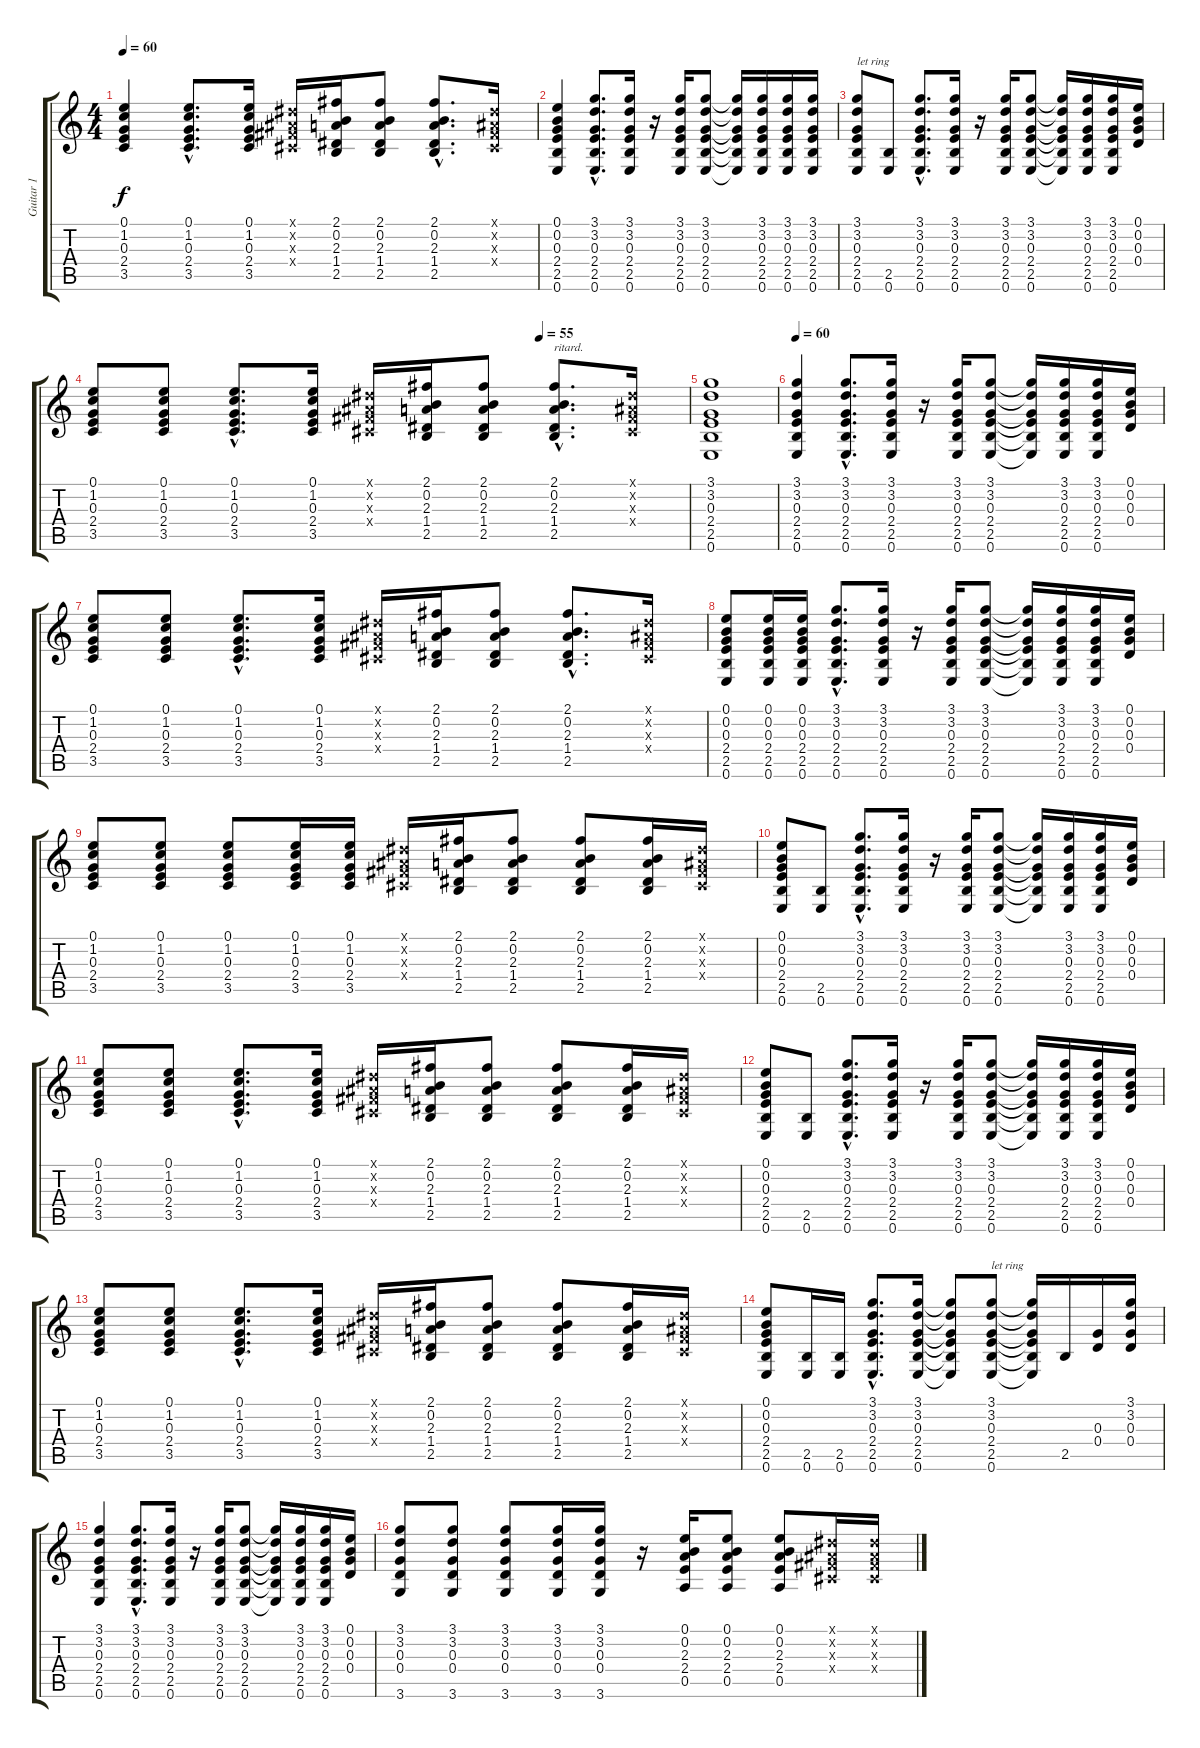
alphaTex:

\track ("Guitar 1" "Guitar 1") {instrument acousticguitarsteel}
\staff {score tabs}
\tuning (E4 B3 G3 D3 A2 E2) {hide}
\ts (4 4)
\tempo 60
\clef g2
\ks c
(0.1 1.2 0.3 2.4 3.5).4{dy f instrument acousticguitarsteel} (0.1{hac} 1.2{hac} 0.3{hac} 2.4{hac} 3.5{hac}).8{d} (0.1 1.2 0.3 2.4 3.5).16 (-1.1{x} -1.2{x} -1.3{x} -1.4{x}).16 (2.1 0.2 2.3 1.4 2.5).16 (2.1 0.2 2.3 1.4 2.5).8 (2.1{hac} 0.2{hac} 2.3{hac} 1.4{hac} 2.5{hac}).8{d} (-1.1{x} -1.2{x} -1.3{x} -1.4{x}).16 |
(0.1 0.2 0.3 2.4 2.5 0.6).4 (3.1{hac} 3.2{hac} 0.3{hac} 2.4{hac} 2.5{hac} 0.6{hac}).8{d} (3.1 3.2 0.3 2.4 2.5 0.6).16 r.16 (3.1 3.2 0.3 2.4 2.5 0.6).16 (3.1 3.2 0.3 2.4 2.5 0.6).8 (3.1{t} 3.2{t} 0.3{t} 2.4{t} 2.5{t} 0.6{t}).16 (3.1 3.2 0.3 2.4 2.5 0.6).16 (3.1 3.2 0.3 2.4 2.5 0.6).16 (3.1 3.2 0.3 2.4 2.5 0.6).16 |
(3.1 3.2 0.3 2.4 2.5 0.6).8{txt "let ring"} (2.5 0.6).8 (3.1{hac} 3.2{hac} 0.3{hac} 2.4{hac} 2.5{hac} 0.6{hac}).8{d} (3.1 3.2 0.3 2.4 2.5 0.6).16 r.16 (3.1 3.2 0.3 2.4 2.5 0.6).16 (3.1 3.2 0.3 2.4 2.5 0.6).8 (3.1{t} 3.2{t} 0.3{t} 2.4{t} 2.5{t} 0.6{t}).16 (3.1 3.2 0.3 2.4 2.5 0.6).16 (3.1 3.2 0.3 2.4 2.5 0.6).16 (0.1 0.2 0.3 0.4).16 |
\tempo (55 0.75)
(0.1 1.2 0.3 2.4 3.5).8 (0.1 1.2 0.3 2.4 3.5).8 (0.1{hac} 1.2{hac} 0.3{hac} 2.4{hac} 3.5{hac}).8{d} (0.1 1.2 0.3 2.4 3.5).16 (-1.1{x} -1.2{x} -1.3{x} -1.4{x}).16 (2.1 0.2 2.3 1.4 2.5).16 (2.1 0.2 2.3 1.4 2.5).8 (2.1{hac} 0.2{hac} 2.3{hac} 1.4{hac} 2.5{hac}).8{d txt "ritard."} (-1.1{x} -1.2{x} -1.3{x} -1.4{x}).16 |
(3.1 3.2 0.3 2.4 2.5 0.6).1 |
\tempo 60
(3.1 3.2 0.3 2.4 2.5 0.6).4 (3.1{hac} 3.2{hac} 0.3{hac} 2.4{hac} 2.5{hac} 0.6{hac}).8{d} (3.1 3.2 0.3 2.4 2.5 0.6).16 r.16 (3.1 3.2 0.3 2.4 2.5 0.6).16 (3.1 3.2 0.3 2.4 2.5 0.6).8 (3.1{t} 3.2{t} 0.3{t} 2.4{t} 2.5{t} 0.6{t}).16 (3.1 3.2 0.3 2.4 2.5 0.6).16 (3.1 3.2 0.3 2.4 2.5 0.6).16 (0.1 0.2 0.3 0.4).16 |
(0.1 1.2 0.3 2.4 3.5).8 (0.1 1.2 0.3 2.4 3.5).8 (0.1{hac} 1.2{hac} 0.3{hac} 2.4{hac} 3.5{hac}).8{d} (0.1 1.2 0.3 2.4 3.5).16 (-1.1{x} -1.2{x} -1.3{x} -1.4{x}).16 (2.1 0.2 2.3 1.4 2.5).16 (2.1 0.2 2.3 1.4 2.5).8 (2.1{hac} 0.2{hac} 2.3{hac} 1.4{hac} 2.5{hac}).8{d} (-1.1{x} -1.2{x} -1.3{x} -1.4{x}).16 |
(0.1 0.2 0.3 2.4 2.5 0.6).8 (0.1 0.2 0.3 2.4 2.5 0.6).16 (0.1 0.2 0.3 2.4 2.5 0.6).16 (3.1{hac} 3.2{hac} 0.3{hac} 2.4{hac} 2.5{hac} 0.6{hac}).8{d} (3.1 3.2 0.3 2.4 2.5 0.6).16 r.16 (3.1 3.2 0.3 2.4 2.5 0.6).16 (3.1 3.2 0.3 2.4 2.5 0.6).8 (3.1{t} 3.2{t} 0.3{t} 2.4{t} 2.5{t} 0.6{t}).16 (3.1 3.2 0.3 2.4 2.5 0.6).16 (3.1 3.2 0.3 2.4 2.5 0.6).16 (0.1 0.2 0.3 0.4).16 |
(0.1 1.2 0.3 2.4 3.5).8 (0.1 1.2 0.3 2.4 3.5).8 (0.1 1.2 0.3 2.4 3.5).8 (0.1 1.2 0.3 2.4 3.5).16 (0.1 1.2 0.3 2.4 3.5).16 (-1.1{x} -1.2{x} -1.3{x} -1.4{x}).16 (2.1 0.2 2.3 1.4 2.5).16 (2.1 0.2 2.3 1.4 2.5).8 (2.1 0.2 2.3 1.4 2.5).8 (2.1 0.2 2.3 1.4 2.5).16 (-1.1{x} -1.2{x} -1.3{x} -1.4{x}).16 |
(0.1 0.2 0.3 2.4 2.5 0.6).8 (2.5 0.6).8 (3.1{hac} 3.2{hac} 0.3{hac} 2.4{hac} 2.5{hac} 0.6{hac}).8{d} (3.1 3.2 0.3 2.4 2.5 0.6).16 r.16 (3.1 3.2 0.3 2.4 2.5 0.6).16 (3.1 3.2 0.3 2.4 2.5 0.6).8 (3.1{t} 3.2{t} 0.3{t} 2.4{t} 2.5{t} 0.6{t}).16 (3.1 3.2 0.3 2.4 2.5 0.6).16 (3.1 3.2 0.3 2.4 2.5 0.6).16 (0.1 0.2 0.3 0.4).16 |
(0.1 1.2 0.3 2.4 3.5).8 (0.1 1.2 0.3 2.4 3.5).8 (0.1{hac} 1.2{hac} 0.3{hac} 2.4{hac} 3.5{hac}).8{d} (0.1 1.2 0.3 2.4 3.5).16 (-1.1{x} -1.2{x} -1.3{x} -1.4{x}).16 (2.1 0.2 2.3 1.4 2.5).16 (2.1 0.2 2.3 1.4 2.5).8 (2.1 0.2 2.3 1.4 2.5).8 (2.1 0.2 2.3 1.4 2.5).16 (-1.1{x} -1.2{x} -1.3{x} -1.4{x}).16 |
(0.1 0.2 0.3 2.4 2.5 0.6).8 (2.5 0.6).8 (3.1{hac} 3.2{hac} 0.3{hac} 2.4{hac} 2.5{hac} 0.6{hac}).8{d} (3.1 3.2 0.3 2.4 2.5 0.6).16 r.16 (3.1 3.2 0.3 2.4 2.5 0.6).16 (3.1 3.2 0.3 2.4 2.5 0.6).8 (3.1{t} 3.2{t} 0.3{t} 2.4{t} 2.5{t} 0.6{t}).16 (3.1 3.2 0.3 2.4 2.5 0.6).16 (3.1 3.2 0.3 2.4 2.5 0.6).16 (0.1 0.2 0.3 0.4).16 |
(0.1 1.2 0.3 2.4 3.5).8 (0.1 1.2 0.3 2.4 3.5).8 (0.1{hac} 1.2{hac} 0.3{hac} 2.4{hac} 3.5{hac}).8{d} (0.1 1.2 0.3 2.4 3.5).16 (-1.1{x} -1.2{x} -1.3{x} -1.4{x}).16 (2.1 0.2 2.3 1.4 2.5).16 (2.1 0.2 2.3 1.4 2.5).8 (2.1 0.2 2.3 1.4 2.5).8 (2.1 0.2 2.3 1.4 2.5).16 (-1.1{x} -1.2{x} -1.3{x} -1.4{x}).16 |
(0.1 0.2 0.3 2.4 2.5 0.6).8 (2.5 0.6).16 (2.5 0.6).16 (3.1{hac} 3.2{hac} 0.3{hac} 2.4{hac} 2.5{hac} 0.6{hac}).8{d} (3.1 3.2 0.3 2.4 2.5 0.6).16 (3.1{t} 3.2{t} 0.3{t} 2.4{t} 2.5{t} 0.6{t}).8 (3.1 3.2 0.3 2.4 2.5 0.6).8{txt "let ring"} (3.1{t} 3.2{t} 0.3{t} 2.4{t} 2.5{t} 0.6{t}).16 2.5.16 (0.3 0.4).16 (3.1 3.2 0.3 0.4).16 |
(3.1 3.2 0.3 2.4 2.5 0.6).4 (3.1{hac} 3.2{hac} 0.3{hac} 2.4{hac} 2.5{hac} 0.6{hac}).8{d} (3.1 3.2 0.3 2.4 2.5 0.6).16 r.16 (3.1 3.2 0.3 2.4 2.5 0.6).16 (3.1 3.2 0.3 2.4 2.5 0.6).8 (3.1{t} 3.2{t} 0.3{t} 2.4{t} 2.5{t} 0.6{t}).16 (3.1 3.2 0.3 2.4 2.5 0.6).16 (3.1 3.2 0.3 2.4 2.5 0.6).16 (0.1 0.2 0.3 0.4).16 |
(3.1 3.2 0.3 0.4 3.6).8 (3.1 3.2 0.3 0.4 3.6).8 (3.1 3.2 0.3 0.4 3.6).8 (3.1 3.2 0.3 0.4 3.6).16 (3.1 3.2 0.3 0.4 3.6).16 r.16 (0.1 0.2 2.3 2.4 0.5).16 (0.1 0.2 2.3 2.4 0.5).8 (0.1 0.2 2.3 2.4 0.5).8 (-1.1{x} -1.2{x} -1.3{x} -1.4{x}).16 (-1.1{x} -1.2{x} -1.3{x} -1.4{x}).16
